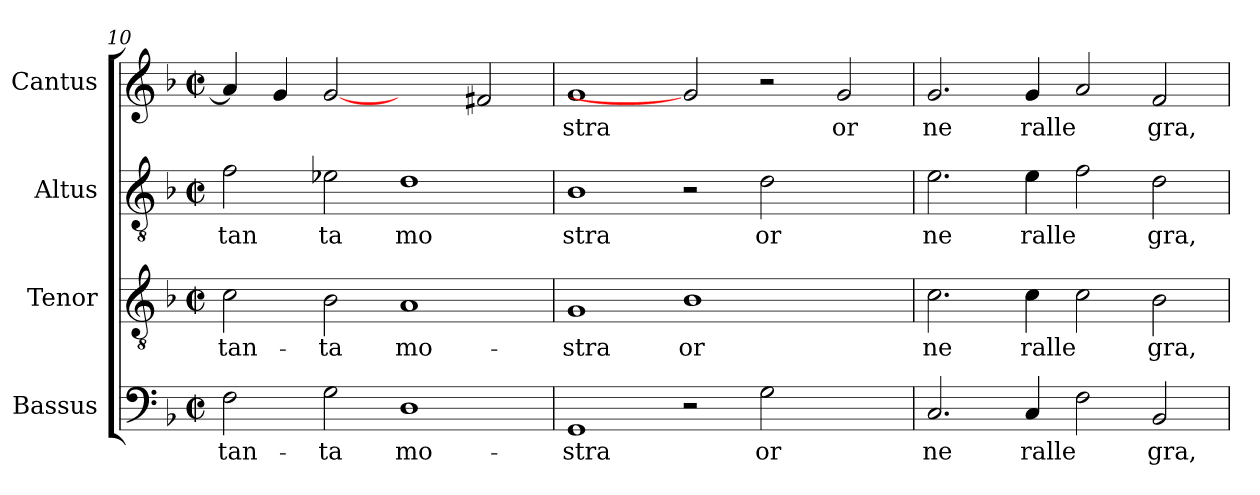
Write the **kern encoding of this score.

**kern	**text	**kern	**text	**kern	**text	**kern	**text
*part4	*part4	*part3	*part3	*part2	*part2	*part1	*part1
*staff4	*staff4	*staff3	*staff3	*staff2	*staff2	*staff1	*staff1
*I"Bassus	*	*I"Tenor	*	*I"Altus	*	*I"Cantus	*
*clefF4	*	*clefGv2	*	*clefGv2	*	*clefG2	*
*k[b-]	*	*k[b-]	*	*k[b-]	*	*k[b-]	*
*F:	*	*F:	*	*F:	*	*F:	*
*M2/2	*	*M2/2	*	*M2/2	*	*M2/2	*
*met(c|)	*	*met(c|)	*	*met(c|)	*	*met(c|)	*
=10	=10	=10	=10	=10	=10	=10	=10
!	!LO:LY:b:cj	!	!LO:LY:b:cj	!	!LO:LY:b:cj	!	!LO:LY:b:cj
2F\	tan-	2c\	tan-	2f\	tan	4a/]	--
!	!	!	!	!	!	!	!LO:LY:b:cj
.	.	.	.	.	.	4g/	--
!	!LO:LY:b:cj	!	!LO:LY:b:cj	!	!LO:LY:b:cj	!	!LO:LY:b:cj
2G\	-ta	2B-\	-ta	2e-\	ta	[2g	--
!	!LO:LY:b:cj	!	!LO:LY:b:cj	!	!LO:LY:b:cj	!	!
1D	mo-	1A	mo-	1d	mo	2ryy	.
!	!	!	!	!	!	!	!LO:LY:b:cj
.	.	.	.	.	.	2f#/	--
=11	=11	=11	=11	=11	=11	=11	=11
!	!LO:LY:b:cj	!	!LO:LY:b:cj	!	!LO:LY:b:cj	!	!LO:LY:b:cj
1GG	-stra	1G	-stra	1B-	stra	1g	-stra
!	!	!	!LO:LY:b:cj	!	!	!	!
2r	.	1B-	or	2r	.	2g]	.
!	!LO:LY:b:cj	!	!	!	!LO:LY:b:cj	!	!
2G\	or	.	.	2d\	or	2r	.
!	!	!	!	!	!	!	!LO:LY:b:cj
2ryy	.	2ryy	.	2ryy	.	2g/	or
!!LO:PB:g=z
=12	=12	=12	=12	=12	=12	=12	=12
!	!LO:LY:b:cj	!	!LO:LY:b:cj	!	!LO:LY:b:cj	!	!LO:LY:b:cj
2.C/	ne	2.c\	ne	2.e\	ne	2.g/	ne
!	!LO:LY:b:cj	!	!LO:LY:b:cj	!	!LO:LY:b:cj	!	!LO:LY:b:cj
4C/	ralle-	4c\	ralle	4e\	ralle	4g/	ralle
!	!LO:LY:b:cj	!	!LO:LY:b:cj	!	!LO:LY:b:cj	!	!LO:LY:b:cj
2F\	--	2c\	.	2f\	.	2a/	.
!	!LO:LY:b:cj	!	!LO:LY:b:cj	!	!LO:LY:b:cj	!	!LO:LY:b:cj
2BB-/	-gra,	2B-\	gra,	2d\	gra,	2f/	gra,
=	=	=	=	=	=	=	=
*-	*-	*-	*-	*-	*-	*-	*-
